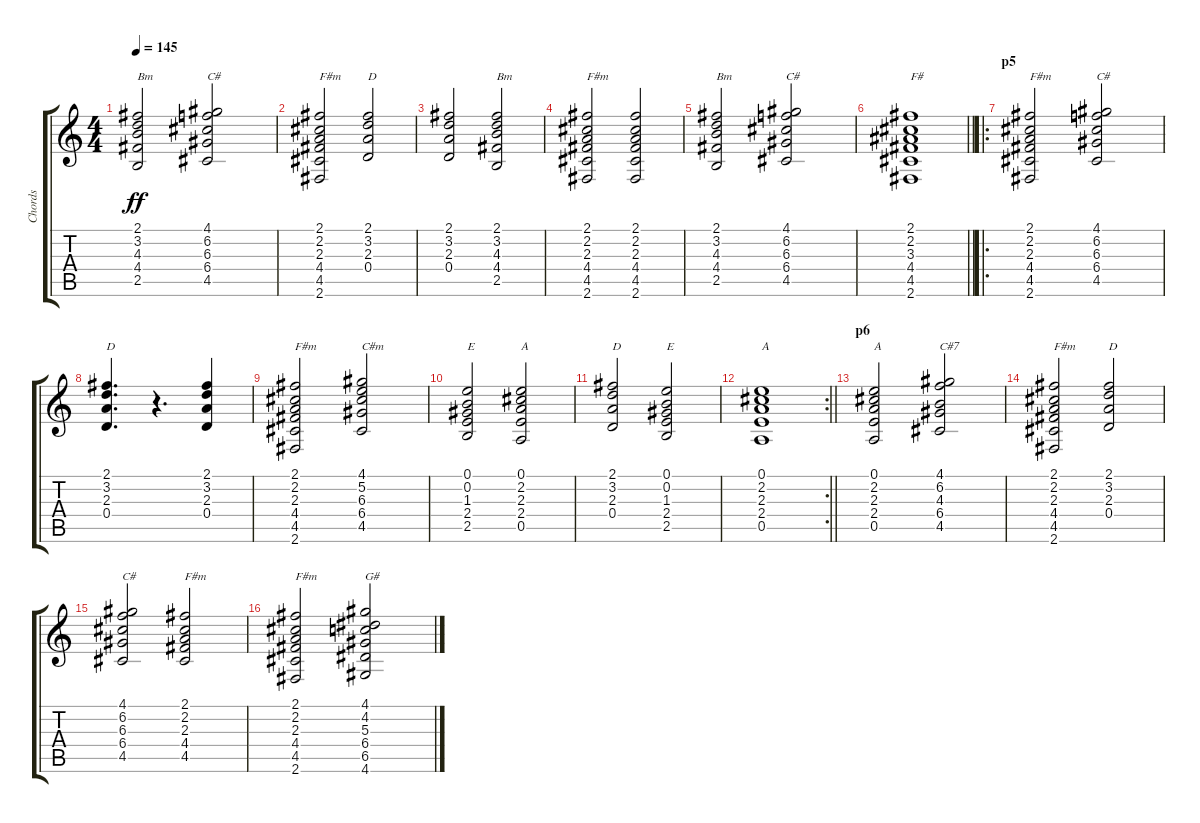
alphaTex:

\track ("Chords" "Chords") {instrument electricguitarclean}
\staff {score tabs}
\tuning (E4 B3 G3 D3 A2 E2) {hide}
\ts (4 4)
\tempo 145
\clef g2
\ks c
(2.1 3.2 4.3 4.4 2.5).2{txt "Bm" dy ff} (4.1 6.2 6.3 6.4 4.5).2{txt "C#"} |
(2.1 2.2 2.3 4.4 4.5 2.6).2{txt "F#m"} (2.1 3.2 2.3 0.4).2{txt "D"} |
(2.1 3.2 2.3 0.4).2 (2.1 3.2 4.3 4.4 2.5).2{txt "Bm"} |
(2.1 2.2 2.3 4.4 4.5 2.6).2{txt "F#m"} (2.1 2.2 2.3 4.4 4.5 2.6).2 |
(2.1 3.2 4.3 4.4 2.5).2{txt "Bm"} (4.1 6.2 6.3 6.4 4.5).2{txt "C#"} |
\barLineRight lightlight
(2.1 2.2 3.3 4.4 4.5 2.6).1{txt "F#"} |
\ro
\section ("" "p5")
(2.1 2.2 2.3 4.4 4.5 2.6).2{txt "F#m"} (4.1 6.2 6.3 6.4 4.5).2{txt "C#"} |
(2.1 3.2 2.3 0.4).4{d txt "D"} r.4{d} (2.1 3.2 2.3 0.4).4 |
(2.1 2.2 2.3 4.4 4.5 2.6).2{txt "F#m"} (4.1 5.2 6.3 6.4 4.5).2{txt "C#m"} |
(0.1 0.2 1.3 2.4 2.5).2{txt "E"} (0.1 2.2 2.3 2.4 0.5).2{txt "A"} |
(2.1 3.2 2.3 0.4).2{txt "D"} (0.1 0.2 1.3 2.4 2.5).2{txt "E"} |
\rc 2
\barLineRight lightlight
(0.1 2.2 2.3 2.4 0.5).1{txt "A"} |
\section ("" "p6")
(0.1 2.2 2.3 2.4 0.5).2{txt "A"} (4.1 6.2 4.3 6.4 4.5).2{txt "C#7"} |
(2.1 2.2 2.3 4.4 4.5 2.6).2{txt "F#m"} (2.1 3.2 2.3 0.4).2{txt "D"} |
(4.1 6.2 6.3 6.4 4.5).2{txt "C#"} (2.1 2.2 2.3 4.4 4.5).2{txt "F#m"} |
(2.1 2.2 2.3 4.4 4.5 2.6).2{txt "F#m"} (4.1 4.2 5.3 6.4 6.5 4.6).2{txt "G#"}
